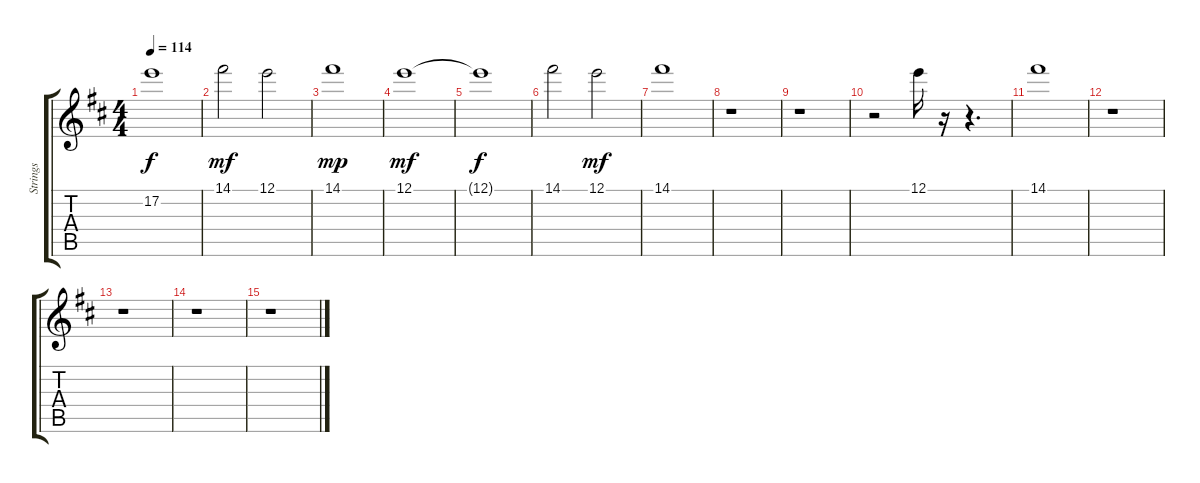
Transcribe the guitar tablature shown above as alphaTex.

\track ("Strings" "Strings") {instrument distortionguitar}
\staff {score tabs}
\tuning (E4 B3 G3 D3 A2 E2) {hide}
\ts (4 4)
\tempo 114
\clef g2
\ks d
17.2{t}.1{dy f} |
14.1.2{dy mf} 12.1.2 |
14.1.1{dy mp} |
12.1.1{dy mf} |
12.1{t}.1{dy f} |
14.1.2 12.1.2{dy mf} |
14.1.1 |
r.1 |
r.1 |
r.2 12.1.16 r.16 r.4{d} |
14.1.1 |
r.1 |
r.1 |
r.1 |
r.1
